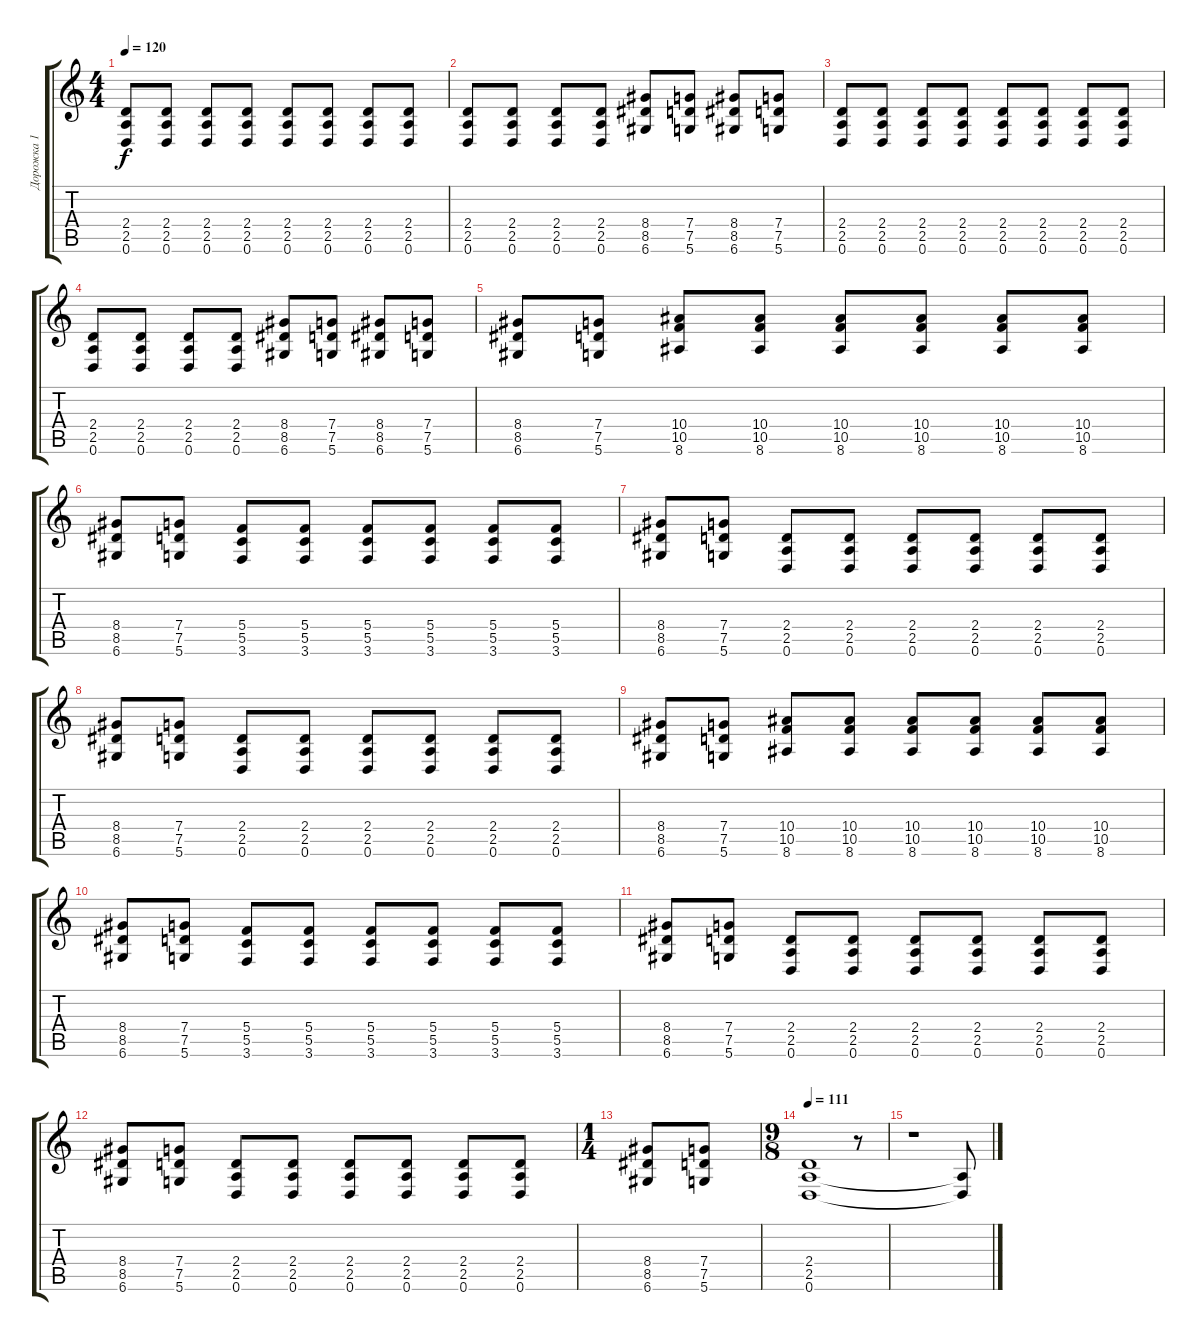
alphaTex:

\track ("Дорожка 1" "Дорожка 1") {instrument distortionguitar}
\staff {score tabs}
\tuning (D4 A3 F3 C3 G2 D2) {hide}
\ts (4 4)
\tempo 120
\clef g2
\ks c
(2.4 2.5 0.6).8{dy f} (2.4 2.5 0.6).8 (2.4 2.5 0.6).8 (2.4 2.5 0.6).8 (2.4 2.5 0.6).8 (2.4 2.5 0.6).8 (2.4 2.5 0.6).8 (2.4 2.5 0.6).8 |
(2.4 2.5 0.6).8 (2.4 2.5 0.6).8 (2.4 2.5 0.6).8 (2.4 2.5 0.6).8 (8.4 8.5 6.6).8 (7.4 7.5 5.6).8 (8.4 8.5 6.6).8 (7.4 7.5 5.6).8 |
(2.4 2.5 0.6).8 (2.4 2.5 0.6).8 (2.4 2.5 0.6).8 (2.4 2.5 0.6).8 (2.4 2.5 0.6).8 (2.4 2.5 0.6).8 (2.4 2.5 0.6).8 (2.4 2.5 0.6).8 |
(2.4 2.5 0.6).8 (2.4 2.5 0.6).8 (2.4 2.5 0.6).8 (2.4 2.5 0.6).8 (8.4 8.5 6.6).8 (7.4 7.5 5.6).8 (8.4 8.5 6.6).8 (7.4 7.5 5.6).8 |
(8.4 8.5 6.6).8 (7.4 7.5 5.6).8 (10.4 10.5 8.6).8 (10.4 10.5 8.6).8 (10.4 10.5 8.6).8 (10.4 10.5 8.6).8 (10.4 10.5 8.6).8 (10.4 10.5 8.6).8 |
(8.4 8.5 6.6).8 (7.4 7.5 5.6).8 (5.4 5.5 3.6).8 (5.4 5.5 3.6).8 (5.4 5.5 3.6).8 (5.4 5.5 3.6).8 (5.4 5.5 3.6).8 (5.4 5.5 3.6).8 |
(8.4 8.5 6.6).8 (7.4 7.5 5.6).8 (2.4 2.5 0.6).8 (2.4 2.5 0.6).8 (2.4 2.5 0.6).8 (2.4 2.5 0.6).8 (2.4 2.5 0.6).8 (2.4 2.5 0.6).8 |
(8.4 8.5 6.6).8 (7.4 7.5 5.6).8 (2.4 2.5 0.6).8 (2.4 2.5 0.6).8 (2.4 2.5 0.6).8 (2.4 2.5 0.6).8 (2.4 2.5 0.6).8 (2.4 2.5 0.6).8 |
(8.4 8.5 6.6).8 (7.4 7.5 5.6).8 (10.4 10.5 8.6).8 (10.4 10.5 8.6).8 (10.4 10.5 8.6).8 (10.4 10.5 8.6).8 (10.4 10.5 8.6).8 (10.4 10.5 8.6).8 |
(8.4 8.5 6.6).8 (7.4 7.5 5.6).8 (5.4 5.5 3.6).8 (5.4 5.5 3.6).8 (5.4 5.5 3.6).8 (5.4 5.5 3.6).8 (5.4 5.5 3.6).8 (5.4 5.5 3.6).8 |
(8.4 8.5 6.6).8 (7.4 7.5 5.6).8 (2.4 2.5 0.6).8 (2.4 2.5 0.6).8 (2.4 2.5 0.6).8 (2.4 2.5 0.6).8 (2.4 2.5 0.6).8 (2.4 2.5 0.6).8 |
(8.4 8.5 6.6).8 (7.4 7.5 5.6).8 (2.4 2.5 0.6).8 (2.4 2.5 0.6).8 (2.4 2.5 0.6).8 (2.4 2.5 0.6).8 (2.4 2.5 0.6).8 (2.4 2.5 0.6).8 |
\ts (1 4)
(8.4 8.5 6.6).8 (7.4 7.5 5.6).8 |
\ts (9 8)
\tempo 111
(2.4 2.5 0.6).1 r.8 |
r.1 (2.5{t} 0.6{t}).8
